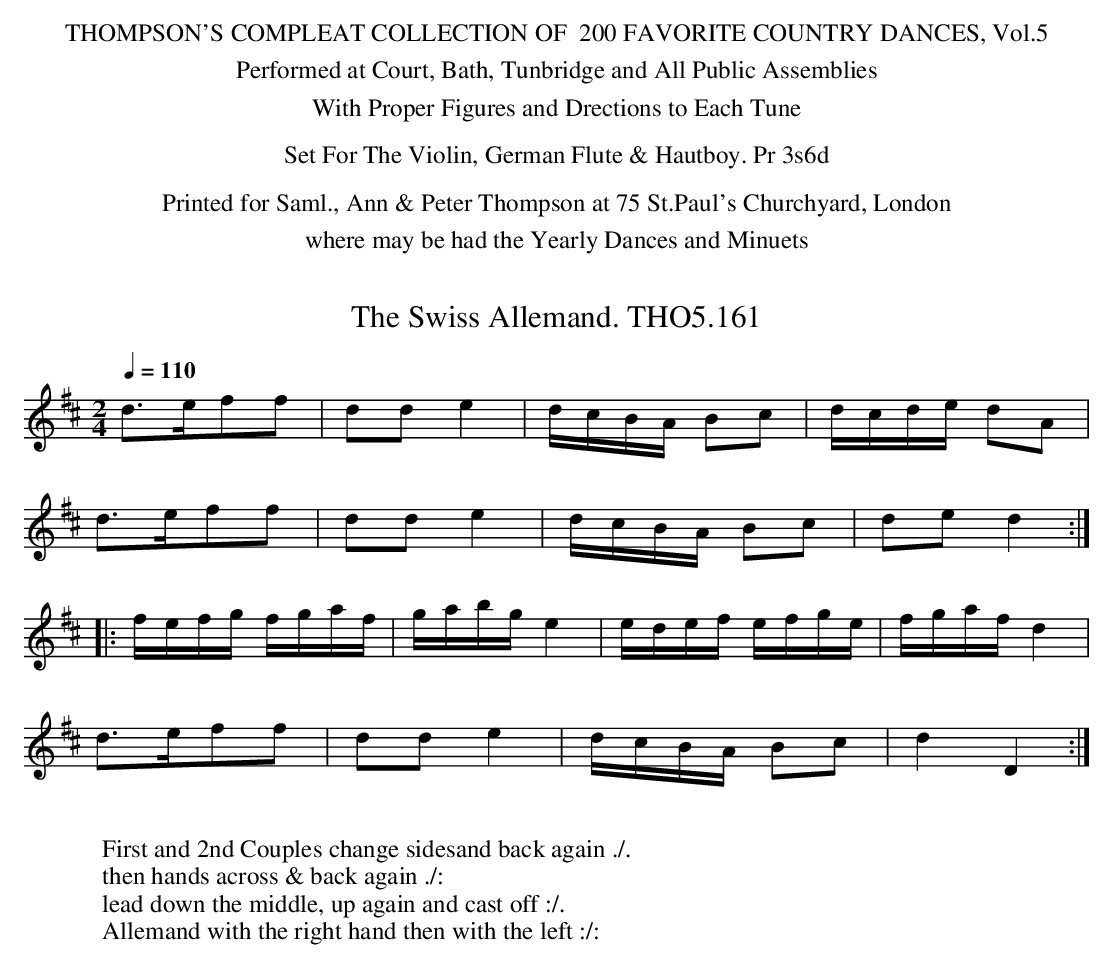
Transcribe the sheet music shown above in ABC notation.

X:1
T:Swiss Allemand. THO5.161, The
M:2/4
L:1/8
Q:1/4=110
K:D
d>eff|dd e2|d/c/B/A/ Bc|d/c/d/e/ dA|
d>eff|dd e2|d/c/B/A/ Bc|de d2:|
|:f/e/f/g/ f/g/a/f/|g/a/b/g/ e2|e/d/e/f/ e/f/g/e/|f/g/a/f/ d2|
d>eff|dd e2|d/c/B/A/ Bc|d2 D2:|
W:
W:First and 2nd Couples change sidesand back again ./.
W:then hands across & back again ./:
W:lead down the middle, up again and cast off :/.
W:Allemand with the right hand then with the left :/:
